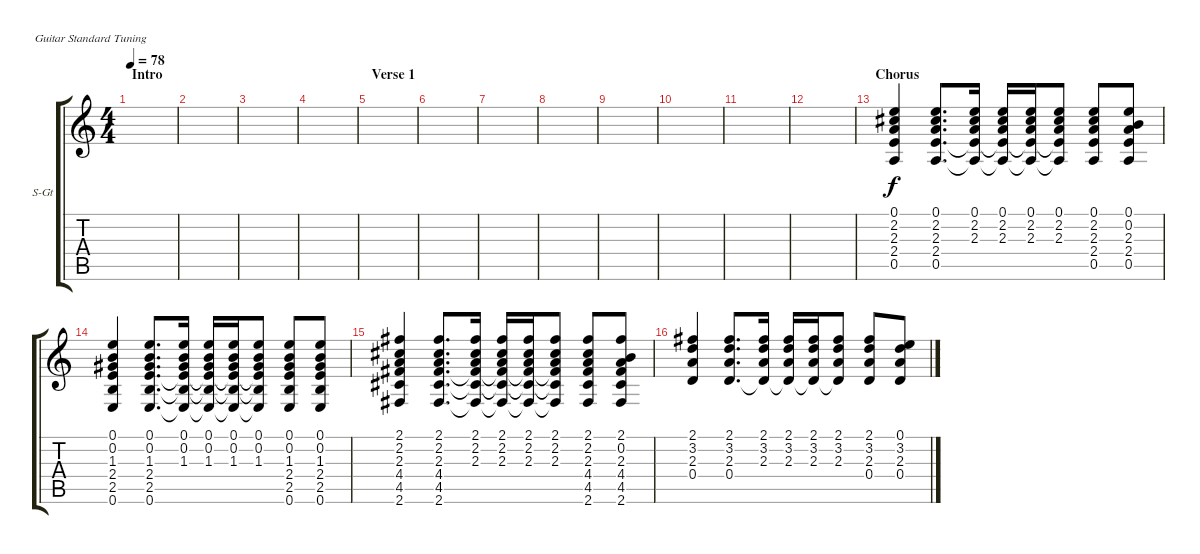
\defaultSystemsLayout 4
\bracketExtendMode groupsimilarinstruments
\firstSystemTrackNameOrientation horizontal
\otherSystemsTrackNameOrientation horizontal
\track ("Steel Guitar" "S-Gt") {instrument acousticguitarsteel}
\staff {score tabs}
\tuning (E4 B3 G3 D3 A2 E2)
\ts (4 4)
\section ("" "Intro")
\tempo 78
\clef g2
\ks c
|
|
|
|
\section ("" "Verse 1")
|
|
|
|
|
|
|
|
\section ("" "Chorus")
\scale
0.314118 (2.3 2.2 0.1 2.4 0.5).4 (2.4 2.3 0.1 2.2 0.5).8{d} (2.2 0.1 2.3 0.5{t} 2.4{t}).16 (0.5{t} 0.1 2.3 2.4{t} 2.2).16 (2.2 0.1 2.3 2.4{t} 0.5{t}).16 (0.5{t} 2.4{t} 0.1 2.3 2.2).8 (2.2 2.3 0.1 2.4 0.5).8 (0.5 2.4 2.3 0.2 0.1).8 |
\scale
0.243644 (1.3 0.2 0.1 2.4 2.5 0.6).4 (2.4 1.3 0.1 0.2 2.5 0.6).8{d} (0.2 0.1 1.3 2.5{t} 2.4{t} 0.6{t}).16 (2.5{t} 0.1 1.3 2.4{t} 0.2 0.6{t}).16 (0.2 0.1 1.3 2.4{t} 2.5{t} 0.6{t}).16 (2.5{t} 2.4{t} 0.1 1.3 0.2 0.6{t}).8 (0.2 1.3 0.1 2.4 2.5 0.6).8 (2.5 2.4 1.3 0.2 0.1 0.6).8 |
\scale
0.195467 (2.3 2.2 2.1 4.4 4.5 2.6).4 (4.4 2.3 2.1 2.2 4.5 2.6).8{d} (2.2 2.1 2.3 4.5{t} 4.4{t} 2.6{t}).16 (4.5{t} 2.1 2.3 4.4{t} 2.2 2.6{t}).16 (2.2 2.1 2.3 4.4{t} 4.5{t} 2.6{t}).16 (4.5{t} 4.4{t} 2.1 2.3 2.2 2.6{t}).8 (2.2 2.3 2.1 4.4 4.5 2.6).8 (4.5 4.4 2.3 0.2 2.1 2.6).8 |
(2.3 3.2 2.1 0.4).4 (0.4 2.3 2.1 3.2).8{d} (3.2 2.1 2.3 0.4{t}).16 (2.1 2.3 0.4{t} 3.2).16 (3.2 2.1 2.3 0.4{t}).16 (0.4{t} 2.1 2.3 3.2).8 (3.2 2.3 2.1 0.4).8 (0.4 2.3 3.2 0.1).8
